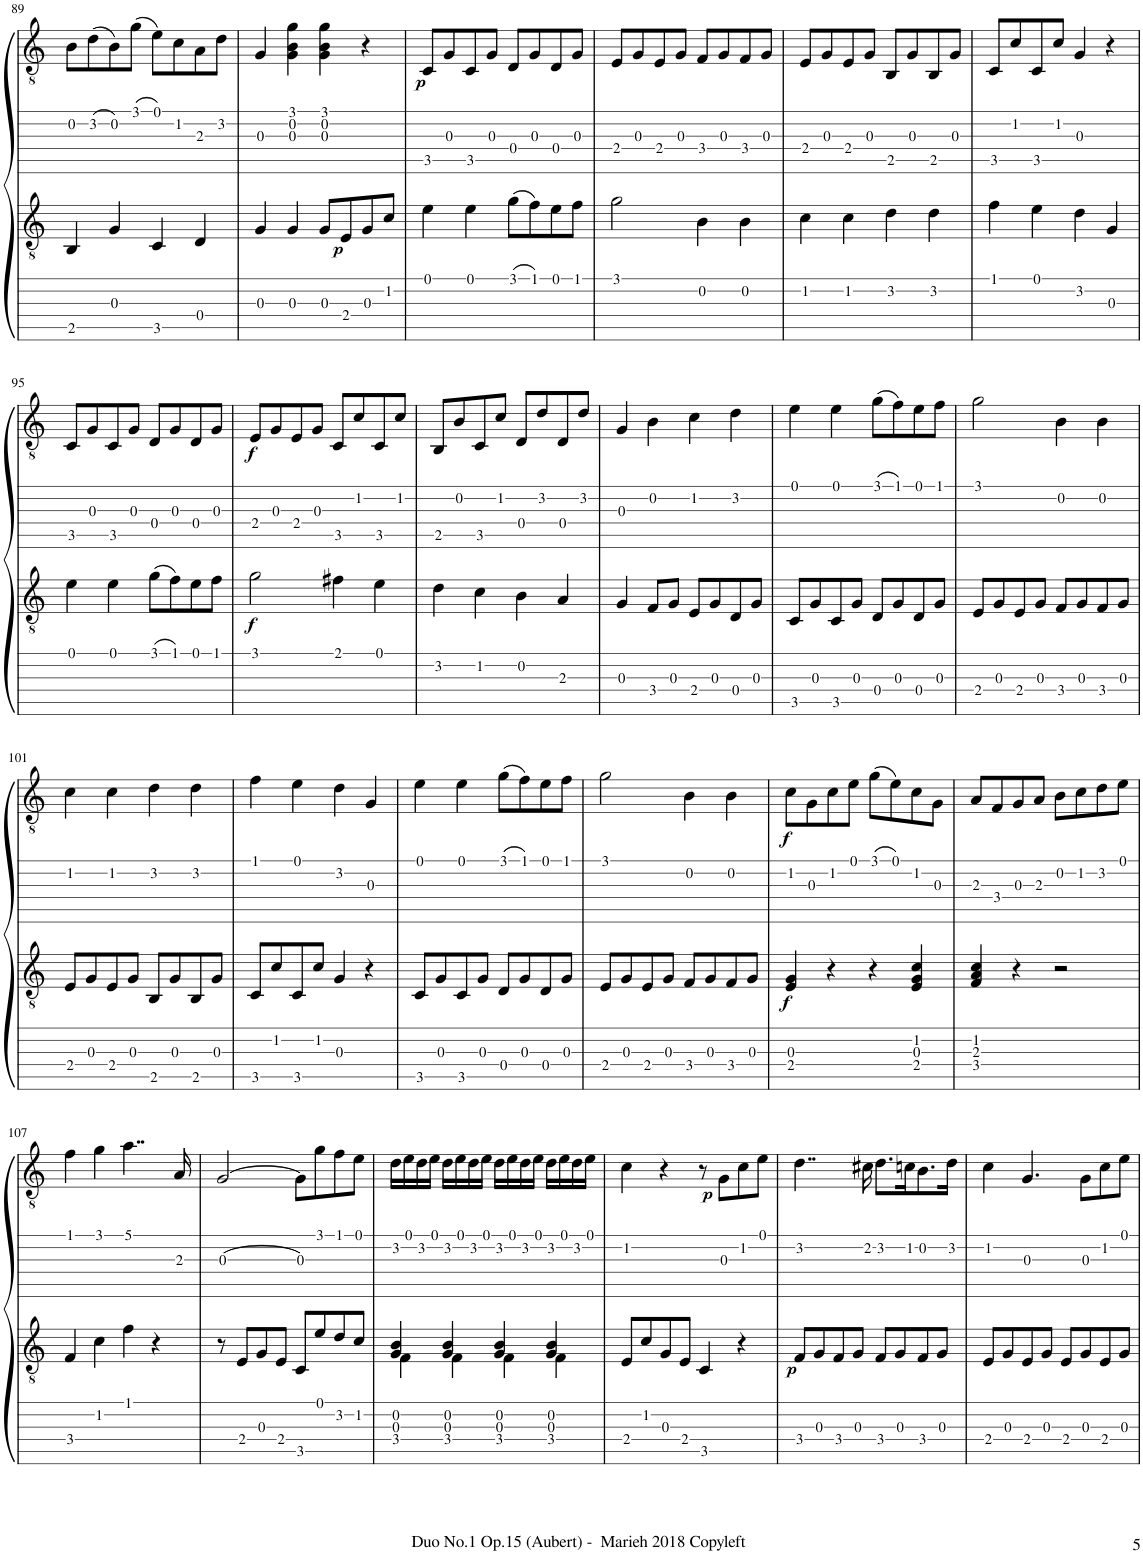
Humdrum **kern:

**kern	**kern	**kern	**kern
*part4	*part3	*part2	*part1
*staff4	*staff3	*staff2	*staff1
*I"Guitare classique [Tablature]	*I"Guitare classique	*I"Guitare classique [Tablature]	*I"Guitare classique
!!LO:PB:g=z
*	*clefGv2	*	*clefGv2
*k[]	*k[]	*k[]	*k[]
*M2/2	*M2/2	*M2/2	*M2/2
*met(c|)	*met(c|)	*met(c|)	*met(c|)
=89	=89	=89	=89
4BB	4BB/	8BL	8B\L
.	.	(8d	(8d\
4G	4G/	8B)	8B\)
.	.	(8gJ	(8g\J
4C	4C/	8eL)	8e\L)
.	.	8c	8c\
4D	4D/	8A	8A\
.	.	8dJ	8d\J
=90	=90	=90	=90
4G	4G/	4G	4G/
4G	4G/	4G 4B 4g	4G\ 4B\ 4g\
8GL	8G/L	4G 4B 4g	4G\ 4B\ 4g\
8E	8E/	.	.
8G	8G/	4r	4r
8cJ	8c/J	.	.
=91	=91	=91	=91
4e	4e\	8CL	8C/L
.	.	8G	8G/
4e	4e\	8C	8C/
.	.	8GJ	8G/J
(8gL	(8g\L	8DL	8D/L
8f)	8f\)	8G	8G/
8e	8e\	8D	8D/
8fJ	8f\J	8GJ	8G/J
=92	=92	=92	=92
2g	2g\	8EL	8E/L
.	.	8G	8G/
.	.	8E	8E/
.	.	8GJ	8G/J
4B	4B\	8FL	8F/L
.	.	8G	8G/
4B	4B\	8F	8F/
.	.	8GJ	8G/J
=93	=93	=93	=93
4c	4c\	8EL	8E/L
.	.	8G	8G/
4c	4c\	8E	8E/
.	.	8GJ	8G/J
4d	4d\	8BBL	8BB/L
.	.	8G	8G/
4d	4d\	8BB	8BB/
.	.	8GJ	8G/J
=94	=94	=94	=94
4f	4f\	8CL	8C/L
.	.	8c	8c/
4e	4e\	8C	8C/
.	.	8cJ	8c/J
4d	4d\	4G	4G/
4G	4G/	4r	4r
!!LO:LB:g=z
=95	=95	=95	=95
4e	4e\	8CL	8C/L
.	.	8G	8G/
4e	4e\	8C	8C/
.	.	8GJ	8G/J
(8gL	(8g\L	8DL	8D/L
8f)	8f\)	8G	8G/
8e	8e\	8D	8D/
8fJ	8f\J	8GJ	8G/J
=96	=96	=96	=96
2g	2g\	8EL	8E/L
.	.	8G	8G/
.	.	8E	8E/
.	.	8GJ	8G/J
4f#X	4f#X\	8CL	8C/L
.	.	8c	8c/
4e	4e\	8C	8C/
.	.	8cJ	8c/J
=97	=97	=97	=97
4d	4d\	8BBL	8BB/L
.	.	8B	8B/
4c	4c\	8C	8C/
.	.	8cJ	8c/J
4B	4B\	8DL	8D/L
.	.	8d	8d/
4A	4A/	8D	8D/
.	.	8dJ	8d/J
=98	=98	=98	=98
4G	4G/	4G	4G/
8FL	8F/L	4B	4B\
8GJ	8G/J	.	.
8EL	8E/L	4c	4c\
8G	8G/	.	.
8D	8D/	4d	4d\
8GJ	8G/J	.	.
=99	=99	=99	=99
8CL	8C/L	4e	4e\
8G	8G/	.	.
8C	8C/	4e	4e\
8GJ	8G/J	.	.
8DL	8D/L	(8gL	(8g\L
8G	8G/	8f)	8f\)
8D	8D/	8e	8e\
8GJ	8G/J	8fJ	8f\J
=100	=100	=100	=100
8EL	8E/L	2g	2g\
8G	8G/	.	.
8E	8E/	.	.
8GJ	8G/J	.	.
8FL	8F/L	4B	4B\
8G	8G/	.	.
8F	8F/	4B	4B\
8GJ	8G/J	.	.
!!LO:LB:g=z
=101	=101	=101	=101
8EL	8E/L	4c	4c\
8G	8G/	.	.
8E	8E/	4c	4c\
8GJ	8G/J	.	.
8BBL	8BB/L	4d	4d\
8G	8G/	.	.
8BB	8BB/	4d	4d\
8GJ	8G/J	.	.
=102	=102	=102	=102
8CL	8C/L	4f	4f\
8c	8c/	.	.
8C	8C/	4e	4e\
8cJ	8c/J	.	.
4G	4G/	4d	4d\
4r	4r	4G	4G/
=103	=103	=103	=103
8CL	8C/L	4e	4e\
8G	8G/	.	.
8C	8C/	4e	4e\
8GJ	8G/J	.	.
8DL	8D/L	(8gL	(8g\L
8G	8G/	8f)	8f\)
8D	8D/	8e	8e\
8GJ	8G/J	8fJ	8f\J
=104	=104	=104	=104
8EL	8E/L	2g	2g\
8G	8G/	.	.
8E	8E/	.	.
8GJ	8G/J	.	.
8FL	8F/L	4B	4B\
8G	8G/	.	.
8F	8F/	4B	4B\
8GJ	8G/J	.	.
=105	=105	=105	=105
4E 4G	4E/ 4G/	8cL	8c\L
.	.	8G	8G\
4r	4r	8c	8c\
.	.	8eJ	8e\J
4r	4r	(8gL	(8g\L
.	.	8e)	8e\)
4E 4G 4c	4E/ 4G/ 4c/	8c	8c\
.	.	8GJ	8G\J
=106	=106	=106	=106
4F 4A 4c	4F/ 4A/ 4c/	8AL	8A/L
.	.	8F	8F/
4r	4r	8G	8G/
.	.	8AJ	8A/J
2r	2r	8BL	8B\L
.	.	8c	8c\
.	.	8d	8d\
.	.	8eJ	8e\J
!!LO:LB:g=z
=107	=107	=107	=107
4F	4F/	4f	4f\
4c	4c\	4g	4g\
4f	4f\	4..a	4..a\
4r	4r	.	.
.	.	16A	16A/
=108	=108	=108	=108
8r	8r	[2G	[2G/
8EL	8E/L	.	.
8G	8G/	.	.
8EJ	8E/J	.	.
8CL	8C/L	8GL]	8G\L]
8e	8e/	8g	8g\
8d	8d/	8f	8f\
8cJ	8c/J	8eJ	8e\J
=109	=109	=109	=109
*^	*^	*	*
4G 4B	4F	4G/ 4B/	4F\	16dLL	16d\LL
.	.	.	.	16e	16e\
.	.	.	.	16d	16d\
.	.	.	.	16e	16e\JJ
4G 4B	4F	4G/ 4B/	4F\	16d	16d\LL
.	.	.	.	16e	16e\
.	.	.	.	16d	16d\
.	.	.	.	16eJJ	16e\JJ
4G 4B	4F	4G/ 4B/	4F\	16dLL	16d\LL
.	.	.	.	16e	16e\
.	.	.	.	16d	16d\
.	.	.	.	16e	16e\JJ
4G 4B	4F	4G/ 4B/	4F\	16d	16d\LL
.	.	.	.	16e	16e\
.	.	.	.	16d	16d\
.	.	.	.	16eJJ	16e\JJ
*v	*v	*	*	*	*
*	*v	*v	*	*
=110	=110	=110	=110
8EL	8E/L	4c	4c\
8c	8c/	.	.
8G	8G/	4r	4r
8EJ	8E/J	.	.
4C	4C/	8r	8r
.	.	8GL	8G\L
4r	4r	8c	8c\
.	.	8eJ	8e\J
=111	=111	=111	=111
8FL	8F/L	4..d	4..d\
8G	8G/	.	.
8F	8F/	.	.
8GJ	8G/J	.	.
.	.	16c#X	16c#X\
8FL	8F/L	8.dL	8.d\L
8G	8G/	.	.
.	.	16cnK	16cn\K
8F	8F/	8.B	8.B\
8GJ	8G/J	.	.
.	.	16dJk	16d\Jk
=112	=112	=112	=112
8EL	8E/L	4c	4c\
8G	8G/	.	.
8E	8E/	4.G	4.G/
8GJ	8G/J	.	.
8EL	8E/L	.	.
8G	8G/	8GL	8G\L
8E	8E/	8c	8c\
8GJ	8G/J	8eJ	8e\J
=	=	=	=
*-	*-	*-	*-
